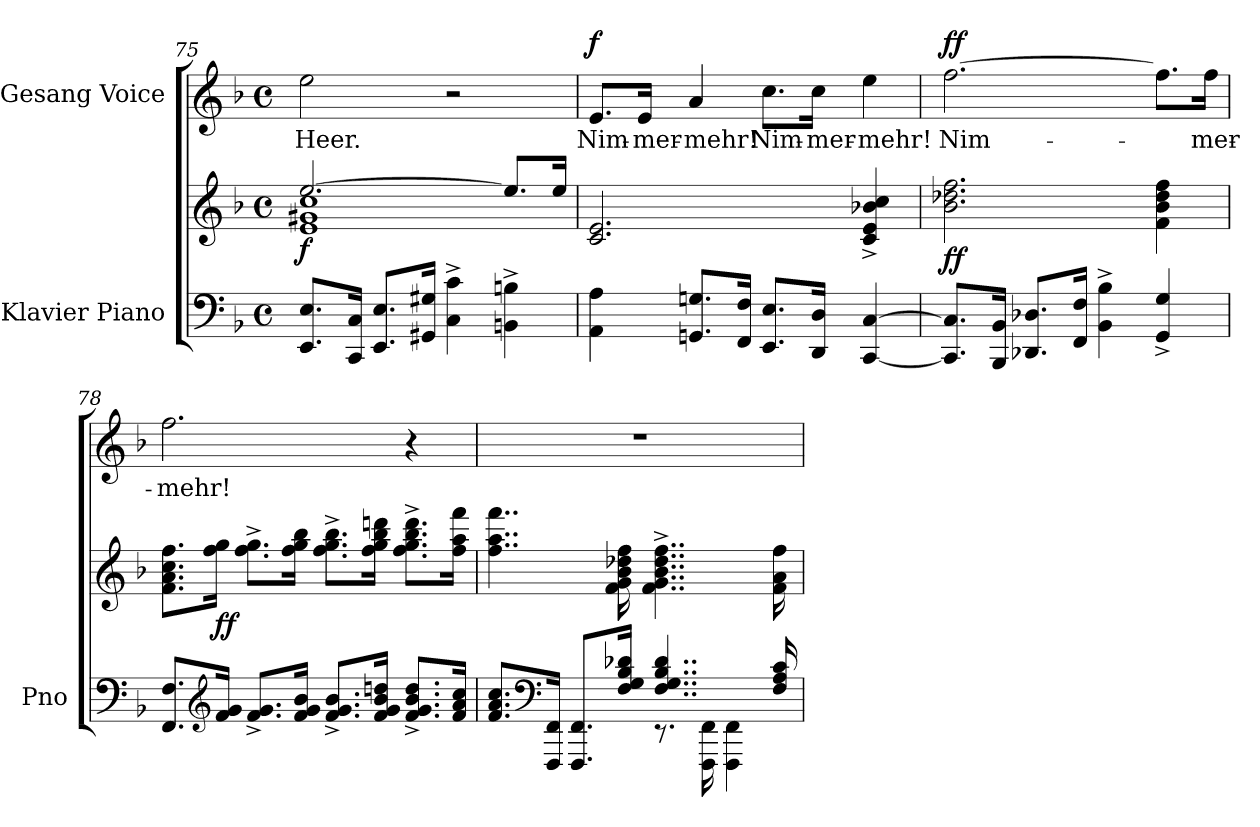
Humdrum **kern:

**kern	**kern	**dynam	**kern	**text	**dynam
*part2	*part2	*part2	*part1	*part1	*part1
*staff3	*staff2	*staff2/3	*staff1	*staff1	*staff1
*I"Klavier Piano	*	*	*I"Gesang Voice	*	*
*I'Pno	*	*	*	*	*
*clefF4	*clefG2	*	*clefG2	*	*
*k[b-]	*k[b-]	*	*k[b-]	*	*
*M4/4	*M4/4	*	*M4/4	*	*
*met(c)	*met(c)	*	*met(c)	*	*
=75	=75	=75	=75	=75	=75
*	*^	*	*	*	*
!	!	!	!LO:DY:b	!	!	!
8.EE/ 8.E/L	[2.ee/	1e 1g#X 1cc	f	2ee\	Heer.	.
16CC/ 16C/Jk	.	.	.	.	.	.
8.EE/ 8.E/L	.	.	.	.	.	.
16GG#X/ 16G#X/Jk	.	.	.	.	.	.
4C\^ 4c\^	.	.	.	2r	.	.
4BBn\^ 4Bn\^	8.ee/L]	.	.	.	.	.
.	16ee/Jk	.	.	.	.	.
*	*v	*v	*	*	*	*
=76	=76	=76	=76	=76	=76
!	!	!	!	!	!LO:DY:a
4AA\ 4A\	2.c/ 2.e/	.	8.e/L	Nim-	f
.	.	.	16e/Jk	-mer-	.
8.GGn/ 8.Gn/L	.	.	4a/	-mehr!	.
16FF/ 16F/Jk	.	.	.	.	.
8.EE/ 8.E/L	.	.	8.cc\L	Nim-	.
16DD/ 16D/Jk	.	.	16cc\Jk	-mer-	.
[4CC/ [4C/	4c/^> 4e/^> 4b-X/^> 4cc/^>	.	4ee\	-mehr!	.
=77	=77	=77	=77	=77	=77
!	!	!LO:DY:b	!	!	!LO:DY:a
8.CC/] 8.C/]L	2.b-\ 2.dd-X\ 2.ff\	ff	[2.ff\	Nim-	ff
16BBB-/ 16BB-/Jk	.	.	.	.	.
8.DD-X/ 8.D-X/L	.	.	.	.	.
16FF/ 16F/Jk	.	.	.	.	.
4BB-\^ 4B-\^	.	.	.	.	.
4GG/^> 4G/^>	4f\ 4b-\ 4dd-\ 4ff\	.	8.ff\L]	.	.
.	.	.	16ff\Jk	-mer-	.
=78	=78	=78	=78	=78	=78
8.FF/ 8.F/L	8.f\ 8.a\ 8.cc\ 8.ff\L	.	2.ff\	-mehr!	.
*clefG2	*	*	*	*	*
!	!	!LO:DY:b	!	!	!
16f/ 16g/Jk	16ff\ 16gg\Jk	ff	.	.	.
8.f/^> 8.g/^>L	8.ff\^ 8.gg\^L	.	.	.	.
16f/ 16g/ 16b-/Jk	16ff\ 16gg\ 16bb-\Jk	.	.	.	.
8.f/^> 8.g/^> 8.b-/^>L	8.ff\^ 8.gg\^ 8.bb-\^L	.	.	.	.
16f/ 16g/ 16b-/ 16ddn/Jk	16ff\ 16gg\ 16bb-\ 16dddn\Jk	.	.	.	.
8.f/^> 8.g/^> 8.b-/^> 8.dd/^>L	8.ff\^ 8.gg\^ 8.bb-\^ 8.ddd\^L	.	4r	.	.
16f/ 16a/ 16cc/Jk	16ff\ 16aa\ 16fff\Jk	.	.	.	.
=79	=79	=79	=79	=79	=79
*^	*	*	*	*	*
8.f/ 8.a/ 8.cc/L	2ryy	4..ff\ 4..aa\ 4..fff\	.	1r	.	.
*clefF4	*	*	*	*	*	*
16FFF/ 16FF/Jk	.	.	.	.	.	.
8.FFF/ 8.FF/L	.	.	.	.	.	.
16F/ 16G/ 16B-/ 16d-X/Jk	.	16f\ 16g\ 16b-\ 16dd-X\ 16ff\	.	.	.	.
4..F/ 4..G/ 4..B-/ 4..d-/	8.r	4..f\^ 4..g\^ 4..b-\^ 4..dd-\^ 4..ff\^	.	.	.	.
.	16FFF\ 16FF\	.	.	.	.	.
.	4FFF\ 4FF\	.	.	.	.	.
16F/ 16A/ 16c/	.	16f\ 16a\ 16ff\	.	.	.	.
*v	*v	*	*	*	*	*
=	=	=	=	=	=
*-	*-	*-	*-	*-	*-
